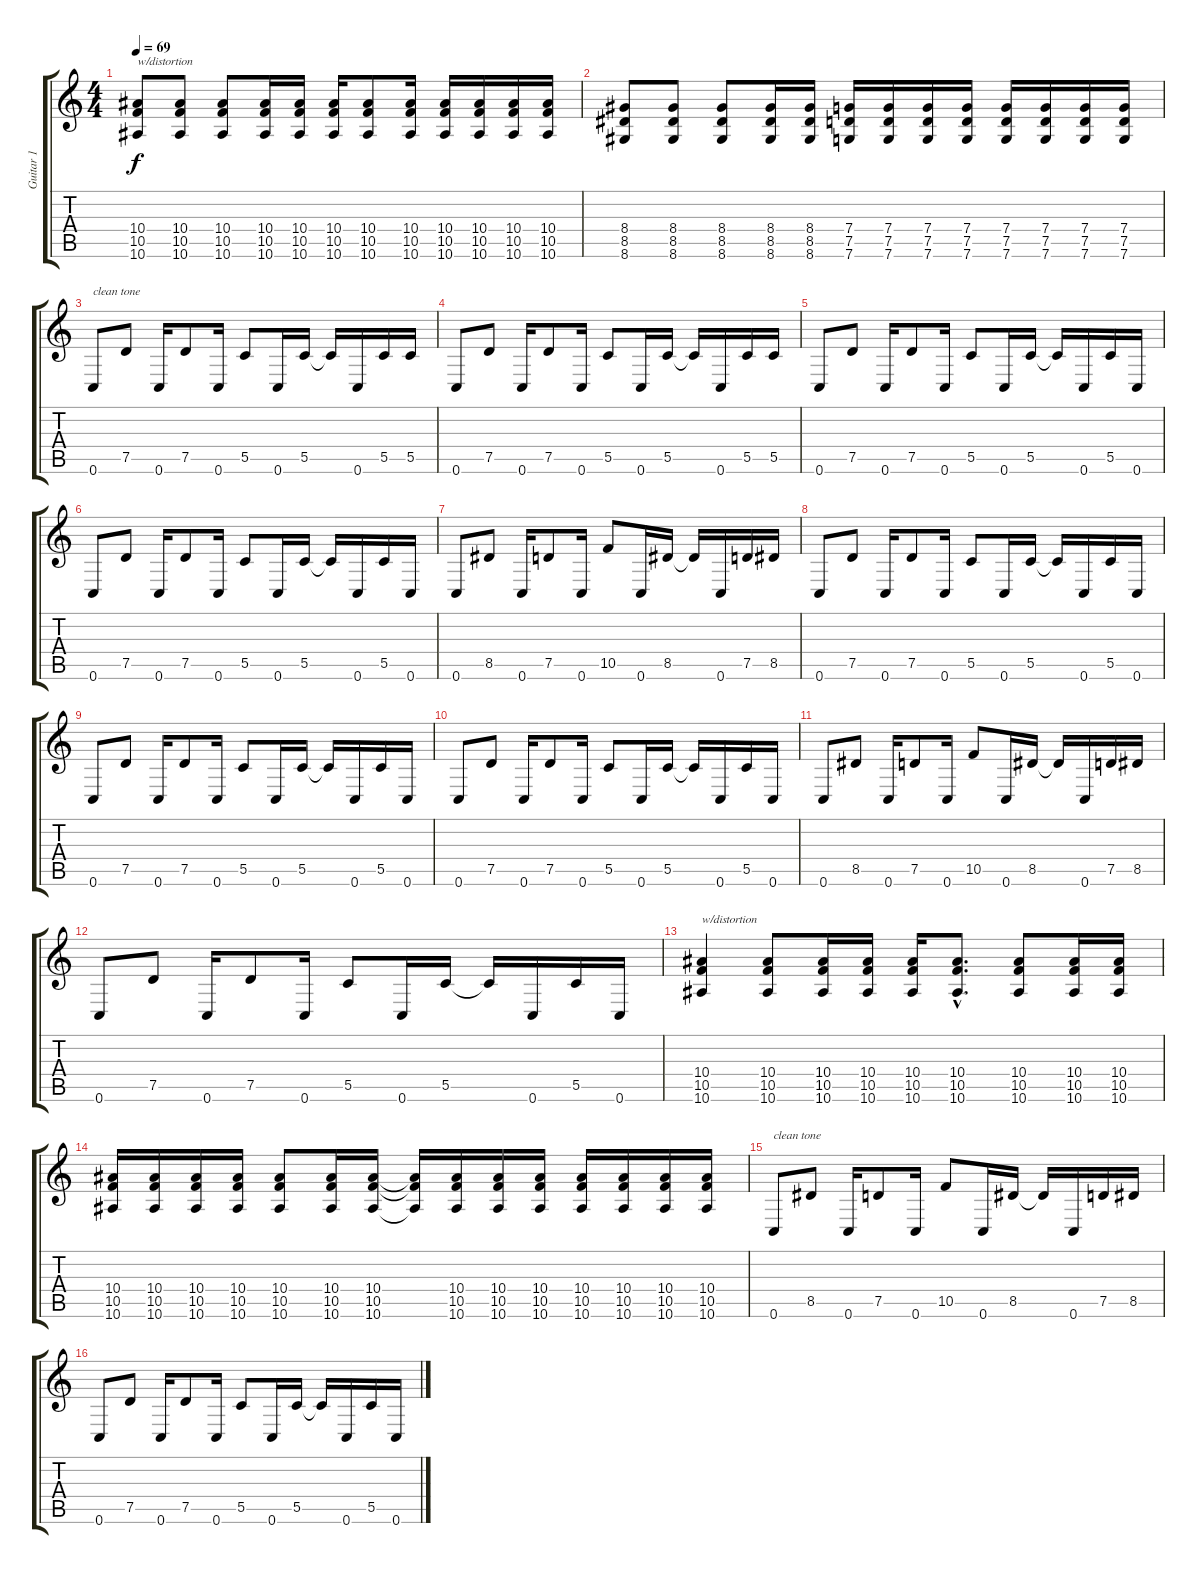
\track ("Guitar 1" "Guitar 1") {instrument overdrivenguitar}
\staff {score tabs}
\tuning (D4 A3 F3 C3 G2 C2) {hide}
\ts (4 4)
\tempo 69
\clef g2
\ks c
(10.4 10.5 10.6).8{txt "w/distortion" dy f instrument overdrivenguitar} (10.4 10.5 10.6).8 (10.4 10.5 10.6).8 (10.4 10.5 10.6).16 (10.4 10.5 10.6).16 (10.4 10.5 10.6).16 (10.4 10.5 10.6).8 (10.4 10.5 10.6).16 (10.4 10.5 10.6).16 (10.4 10.5 10.6).16 (10.4 10.5 10.6).16 (10.4 10.5 10.6).16 |
(8.4 8.5 8.6).8 (8.4 8.5 8.6).8 (8.4 8.5 8.6).8 (8.4 8.5 8.6).16 (8.4 8.5 8.6).16 (7.4 7.5 7.6).16 (7.4 7.5 7.6).16 (7.4 7.5 7.6).16 (7.4 7.5 7.6).16 (7.4 7.5 7.6).16 (7.4 7.5 7.6).16 (7.4 7.5 7.6).16 (7.4 7.5 7.6).16 |
0.6.8{txt "clean tone" instrument electricguitarclean} 7.5.8 0.6.16 7.5.8 0.6.16 5.5.8 0.6.16 5.5.16 5.5{t}.16 0.6.16 5.5.16 5.5.16 |
0.6.8 7.5.8 0.6.16 7.5.8 0.6.16 5.5.8 0.6.16 5.5.16 5.5{t}.16 0.6.16 5.5.16 5.5.16 |
0.6.8 7.5.8 0.6.16 7.5.8 0.6.16 5.5.8 0.6.16 5.5.16 5.5{t}.16 0.6.16 5.5.16 0.6.16 |
0.6.8 7.5.8 0.6.16 7.5.8 0.6.16 5.5.8 0.6.16 5.5.16 5.5{t}.16 0.6.16 5.5.16 0.6.16 |
0.6.8 8.5.8 0.6.16 7.5.8 0.6.16 10.5.8 0.6.16 8.5.16 8.5{t}.16 0.6.16 7.5.16 8.5.16 |
0.6.8 7.5.8 0.6.16 7.5.8 0.6.16 5.5.8 0.6.16 5.5.16 5.5{t}.16 0.6.16 5.5.16 0.6.16 |
0.6.8 7.5.8 0.6.16 7.5.8 0.6.16 5.5.8 0.6.16 5.5.16 5.5{t}.16 0.6.16 5.5.16 0.6.16 |
0.6.8 7.5.8 0.6.16 7.5.8 0.6.16 5.5.8 0.6.16 5.5.16 5.5{t}.16 0.6.16 5.5.16 0.6.16 |
0.6.8 8.5.8 0.6.16 7.5.8 0.6.16 10.5.8 0.6.16 8.5.16 8.5{t}.16 0.6.16 7.5.16 8.5.16 |
0.6.8 7.5.8 0.6.16 7.5.8 0.6.16 5.5.8 0.6.16 5.5.16 5.5{t}.16 0.6.16 5.5.16 0.6.16 |
(10.4 10.5 10.6).4{txt "w/distortion" instrument overdrivenguitar} (10.4 10.5 10.6).8 (10.4 10.5 10.6).16 (10.4 10.5 10.6).16 (10.4 10.5 10.6).16 (10.4{hac} 10.5{hac} 10.6{hac}).8{d} (10.4 10.5 10.6).8 (10.4 10.5 10.6).16 (10.4 10.5 10.6).16 |
(10.4 10.5 10.6).16 (10.4 10.5 10.6).16 (10.4 10.5 10.6).16 (10.4 10.5 10.6).16 (10.4 10.5 10.6).8 (10.4 10.5 10.6).16 (10.4 10.5 10.6).16 (10.4{t} 10.5{t} 10.6{t}).16 (10.4 10.5 10.6).16 (10.4 10.5 10.6).16 (10.4 10.5 10.6).16 (10.4 10.5 10.6).16 (10.4 10.5 10.6).16 (10.4 10.5 10.6).16 (10.4 10.5 10.6).16 |
0.6.8{txt "clean tone" instrument electricguitarclean} 8.5.8 0.6.16 7.5.8 0.6.16 10.5.8 0.6.16 8.5.16 8.5{t}.16 0.6.16 7.5.16 8.5.16 |
0.6.8 7.5.8 0.6.16 7.5.8 0.6.16 5.5.8 0.6.16 5.5.16 5.5{t}.16 0.6.16 5.5.16 0.6.16
